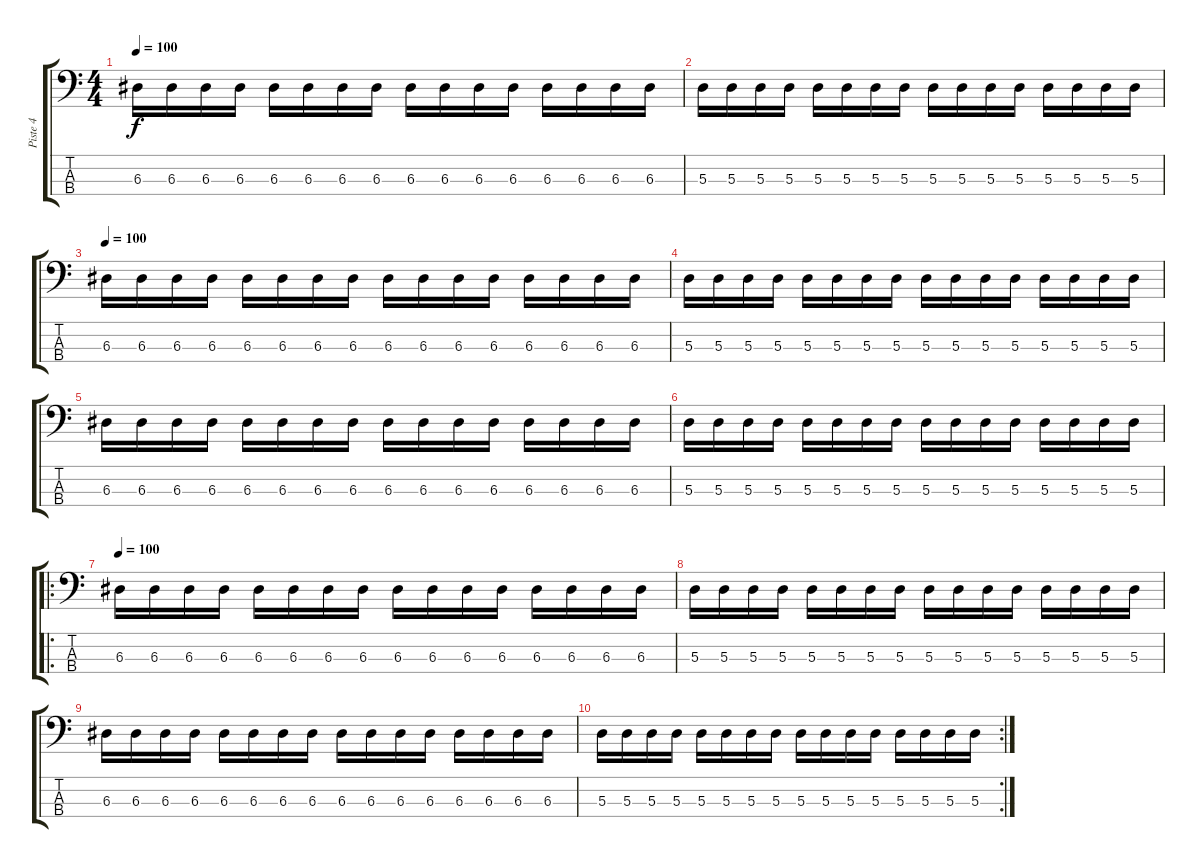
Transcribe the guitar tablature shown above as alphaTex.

\track ("Piste 4" "Piste 4") {instrument electricbasspick}
\staff {score tabs}
\tuning (G2 D2 A1 E1) {hide}
\ts (4 4)
\tempo 100
\clef f4
\ks c
6.3.16{dy f} 6.3.16 6.3.16 6.3.16 6.3.16 6.3.16 6.3.16 6.3.16 6.3.16 6.3.16 6.3.16 6.3.16 6.3.16 6.3.16 6.3.16 6.3.16 |
5.3.16 5.3.16 5.3.16 5.3.16 5.3.16 5.3.16 5.3.16 5.3.16 5.3.16 5.3.16 5.3.16 5.3.16 5.3.16 5.3.16 5.3.16 5.3.16 |
\tempo 100
6.3.16 6.3.16 6.3.16 6.3.16 6.3.16 6.3.16 6.3.16 6.3.16 6.3.16 6.3.16 6.3.16 6.3.16 6.3.16 6.3.16 6.3.16 6.3.16 |
5.3.16 5.3.16 5.3.16 5.3.16 5.3.16 5.3.16 5.3.16 5.3.16 5.3.16 5.3.16 5.3.16 5.3.16 5.3.16 5.3.16 5.3.16 5.3.16 |
6.3.16 6.3.16 6.3.16 6.3.16 6.3.16 6.3.16 6.3.16 6.3.16 6.3.16 6.3.16 6.3.16 6.3.16 6.3.16 6.3.16 6.3.16 6.3.16 |
5.3.16 5.3.16 5.3.16 5.3.16 5.3.16 5.3.16 5.3.16 5.3.16 5.3.16 5.3.16 5.3.16 5.3.16 5.3.16 5.3.16 5.3.16 5.3.16 |
\ro
\tempo 100
6.3.16 6.3.16 6.3.16 6.3.16 6.3.16 6.3.16 6.3.16 6.3.16 6.3.16 6.3.16 6.3.16 6.3.16 6.3.16 6.3.16 6.3.16 6.3.16 |
5.3.16 5.3.16 5.3.16 5.3.16 5.3.16 5.3.16 5.3.16 5.3.16 5.3.16 5.3.16 5.3.16 5.3.16 5.3.16 5.3.16 5.3.16 5.3.16 |
6.3.16 6.3.16 6.3.16 6.3.16 6.3.16 6.3.16 6.3.16 6.3.16 6.3.16 6.3.16 6.3.16 6.3.16 6.3.16 6.3.16 6.3.16 6.3.16 |
\rc 2
5.3.16 5.3.16 5.3.16 5.3.16 5.3.16 5.3.16 5.3.16 5.3.16 5.3.16 5.3.16 5.3.16 5.3.16 5.3.16 5.3.16 5.3.16 5.3.16
